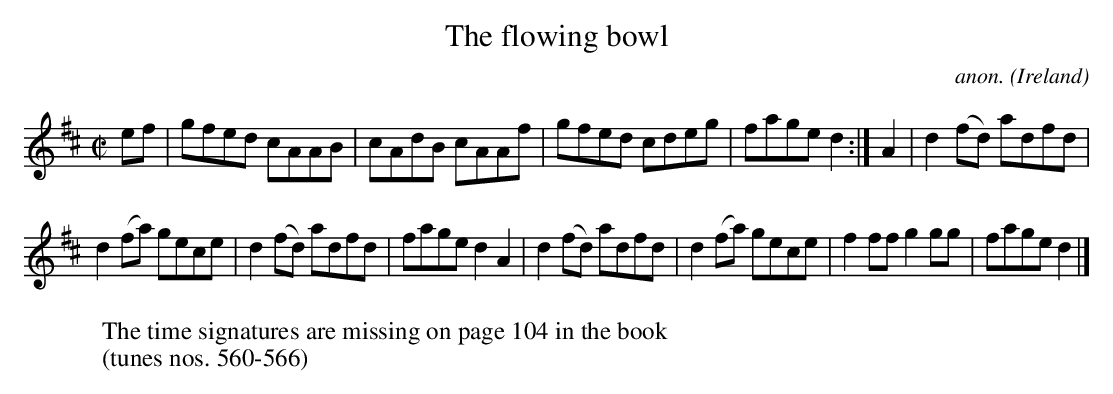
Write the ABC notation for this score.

X:1
T:The flowing bowl
C:anon.
O:Ireland
M:C|
L:1/8
K:D
ef|gfed cAAB|cAdB cAAf|gfed cdeg|faged2:|A2|d2(fd) adfd|
d2(fa) gece|d2(fd) adfd|fage d2A2|d2(fd) adfd|d2(fa) gece|f2ff g2gg|faged2|]
W:The time signatures are missing on page 104 in the book
W:(tunes nos. 560-566)
